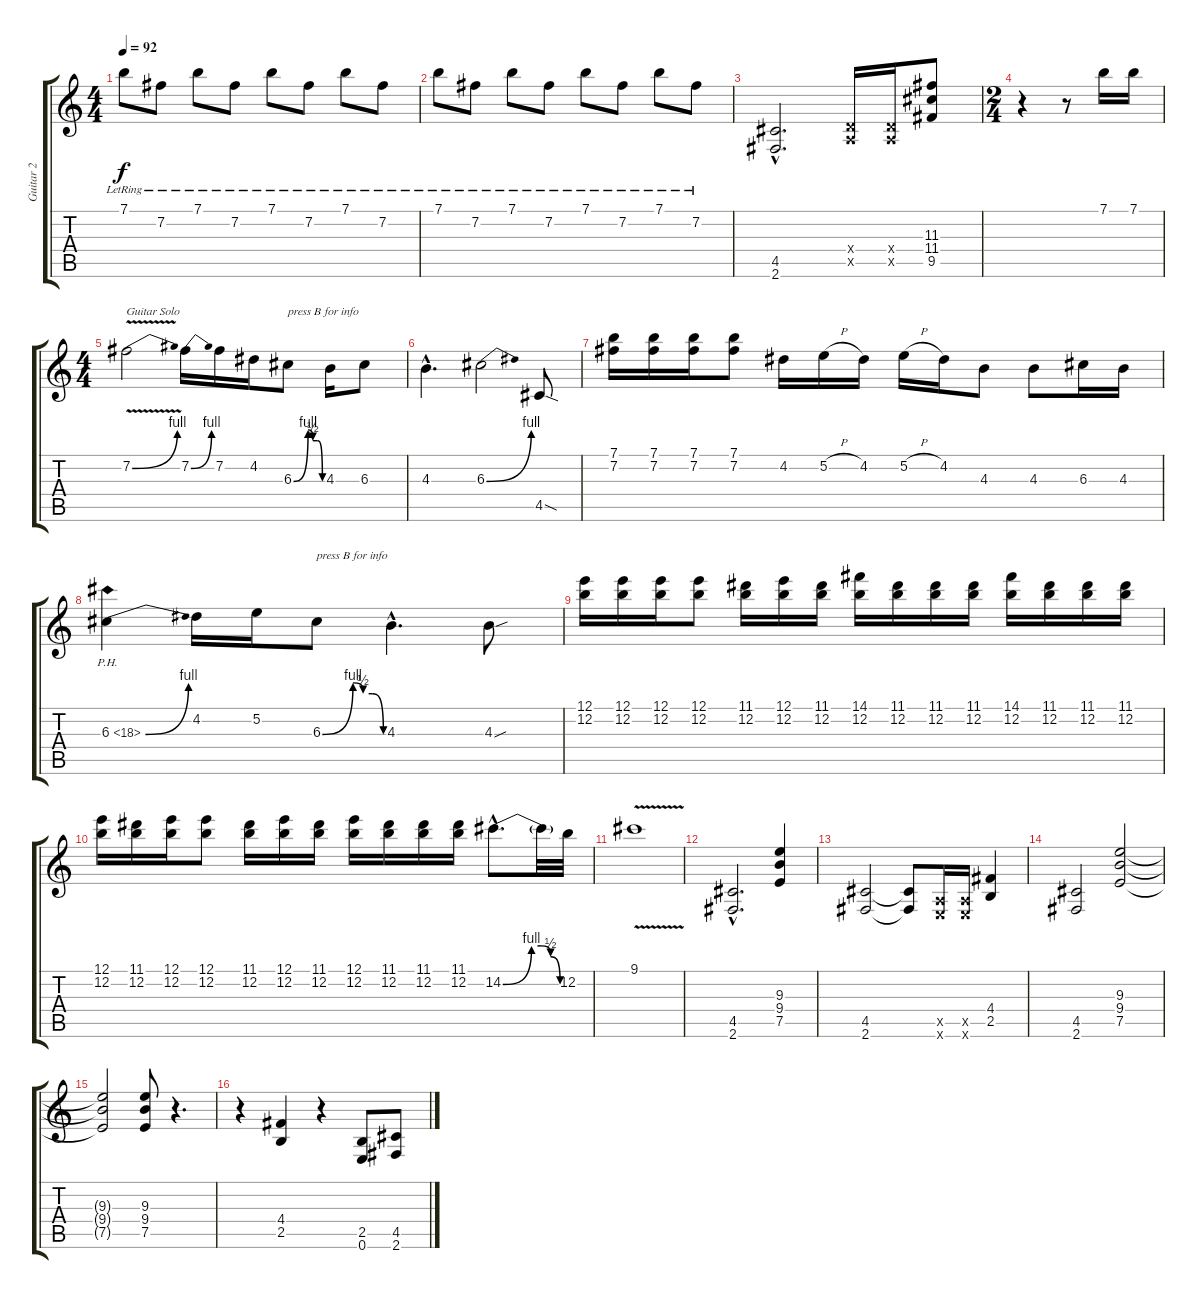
\track ("Guitar 2" "Guitar 2") {instrument distortionguitar}
\staff {score tabs}
\tuning (E4 B3 G3 D3 A2 E2) {hide}
\ts (4 4)
\tempo 92
\clef g2
\ks c
7.1{lr}.8{dy f} 7.2{lr}.8 7.1{lr}.8 7.2{lr}.8 7.1{lr}.8 7.2{lr}.8 7.1{lr}.8 7.2{lr}.8 |
7.1{lr}.8 7.2{lr}.8 7.1{lr}.8 7.2{lr}.8 7.1{lr}.8 7.2{lr}.8 7.1{lr}.8 7.2{lr}.8 |
(4.5{hac} 2.6{hac}).2{d} (0.4{x} 0.5{x}).16 (0.4{x} 0.5{x}).16 (11.3 11.4 9.5).8 |
\ts (2 4)
r.4{volume 13} r.8 7.1.16 7.1.16 |
\ts (4 4)
7.2{be (bend 0 0 60 4) v}.2{txt "Guitar Solo"} 7.2{be (bend 0 0 60 4)}.16 7.2.16 4.2.16 6.3{be (custom 0 0 30 4 40 2 50 2 60 0)}.8{txt "press B for info"} 4.3.16 6.3.8 |
4.3{hac}.4{d} 6.3{be (bend 0 0 60 4)}.2 4.5{sod}.8 |
(7.1 7.2).16 (7.1 7.2).16 (7.1 7.2).16 (7.1 7.2).8 4.2.16 5.2{h}.16 4.2.16 5.2{h}.16 4.2.16 4.3.8 4.3.8 6.3.16 4.3.16 |
6.3{be (bend 0 0 60 4) ph 12}.4 4.2.16 5.2.16 6.3{be (custom 0 0 30 4 40 2 49 2 60 0)}.8{txt "press B for info"} 4.3{hac}.4{d} 4.3{sou}.8 |
(12.1 12.2).16 (12.1 12.2).16 (12.1 12.2).16 (12.1 12.2).8 (11.1 12.2).16 (12.1 12.2).16 (11.1 12.2).16 (14.1 12.2).16 (11.1 12.2).16 (11.1 12.2).16 (11.1 12.2).16 (14.1 12.2).16 (11.1 12.2).16 (11.1 12.2).16 (11.1 12.2).16 |
(12.1 12.2).16 (11.1 12.2).16 (12.1 12.2).16 (12.1 12.2).8 (11.1 12.2).16 (12.1 12.2).16 (11.1 12.2).16 (12.1 12.2).16 (11.1 12.2).16 (11.1 12.2).16 (11.1 12.2).16 14.2{be (custom 0 0 30 4 40 4 50 2 60 0) hac}.8{d} 14.2{t}.32 12.2.32 |
9.1{v}.1 |
(4.5{hac} 2.6{hac}).2{d} (9.3 9.4 7.5).4 |
(4.5 2.6).2 (4.5{t} 2.6{t}).8 (0.5{x} 0.6{x}).16 (0.5{x} 0.6{x}).16 (4.4 2.5).4 |
(4.5 2.6).2 (9.3 9.4 7.5).2 |
(9.3{t} 9.4{t} 7.5{t}).2 (9.3 9.4 7.5).8 r.4{d} |
r.4 (4.4 2.5).4 r.4 (2.5 0.6).8 (4.5 2.6).8
